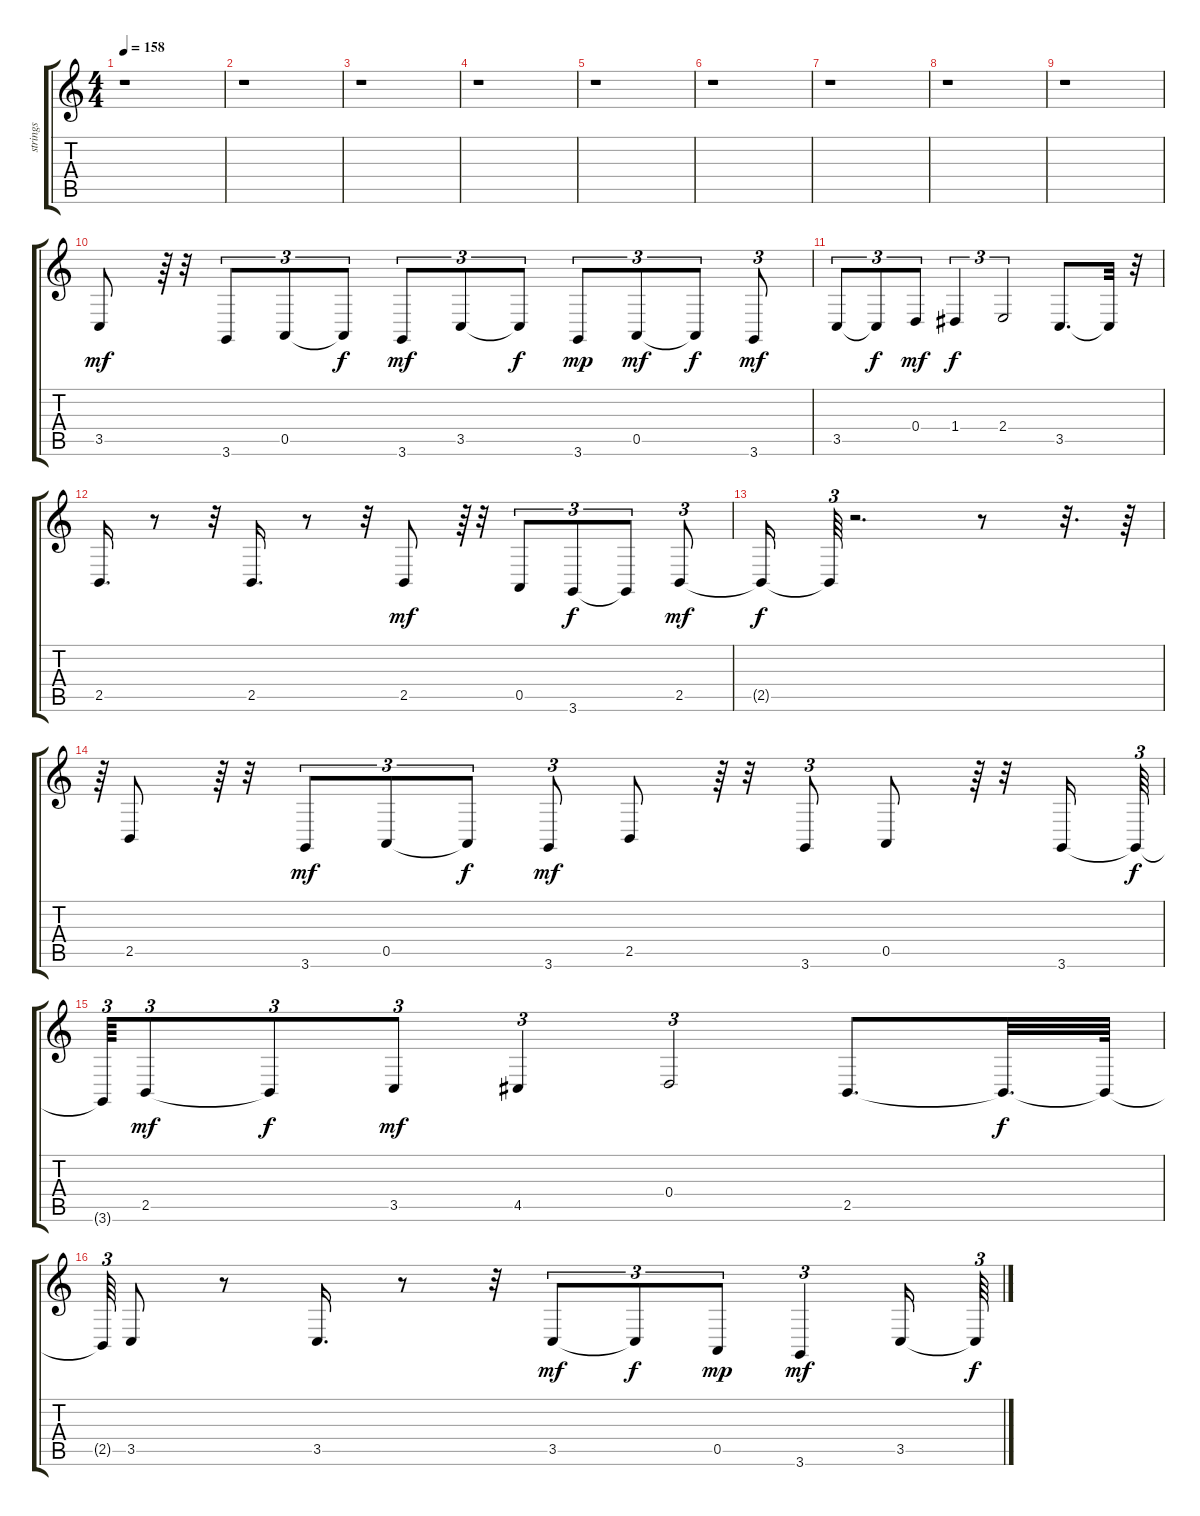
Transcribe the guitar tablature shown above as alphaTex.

\track ("strings" "strings") {instrument stringensemble1}
\staff {score tabs}
\tuning (E4 B3 G3 D3 A2 E2) {hide}
\ts (4 4)
\tempo 158
\clef g2
\ks c
r.1{dy mf} |
r.1 |
r.1 |
r.1 |
r.1 |
r.1 |
r.1 |
r.1 |
r.1 |
3.5.8{balance 8} r.64{tu (3 2)} r.32 3.6.8{tu (3 2)} 0.5.8{tu (3 2)} 0.5{t}.8{tu (3 2) dy f} 3.6.8{tu (3 2) dy mf} 3.5.8{tu (3 2)} 3.5{t}.8{tu (3 2) dy f} 3.6.8{tu (3 2) dy mp} 0.5.8{tu (3 2) dy mf} 0.5{t}.8{tu (3 2) dy f} 3.6.8{tu (3 2) dy mf} |
3.5.8{tu (3 2)} 3.5{t}.8{tu (3 2) dy f} 0.4.8{tu (3 2) dy mf} 1.4.4{tu (3 2) dy f} 2.4.2{tu (3 2)} 3.5.8{d} 3.5{t}.32 r.32 |
2.5.16{d} r.8 r.32 2.5.16{d} r.8 r.32 2.5.8{dy mf} r.64{tu (3 2)} r.32 0.5.8{tu (3 2)} 3.6.8{tu (3 2) dy f} 3.6{t}.8{tu (3 2)} 2.5.8{tu (3 2) dy mf} |
2.5{t}.16{dy f} 2.5{t}.64{tu (3 2)} r.2{d} r.8 r.32{d} r.64 |
r.64{tu (3 2)} 2.5.8 r.64{tu (3 2)} r.32 3.6.8{tu (3 2) dy mf} 0.5.8{tu (3 2)} 0.5{t}.8{tu (3 2) dy f} 3.6.8{tu (3 2) dy mf} 2.5.8 r.64{tu (3 2)} r.32 3.6.8{tu (3 2)} 0.5.8 r.64{tu (3 2)} r.32 3.6.16 3.6{t}.64{tu (3 2) dy f} |
3.6{t}.64{tu (3 2)} 2.5.8{tu (3 2) dy mf} 2.5{t}.8{tu (3 2) dy f} 3.5.8{tu (3 2) dy mf} 4.5.4{tu (3 2)} 0.4.2{tu (3 2)} 2.5.8{d} 2.5{t}.32{d dy f} 2.5{t}.64 |
2.5{t}.64{tu (3 2)} 3.5.8 r.8 3.5.16{d} r.8 r.32 3.5.8{tu (3 2) dy mf} 3.5{t}.8{tu (3 2) dy f} 0.5.8{tu (3 2) dy mp} 3.6.4{tu (3 2) dy mf} 3.5.16 3.5{t}.64{tu (3 2) dy f}
